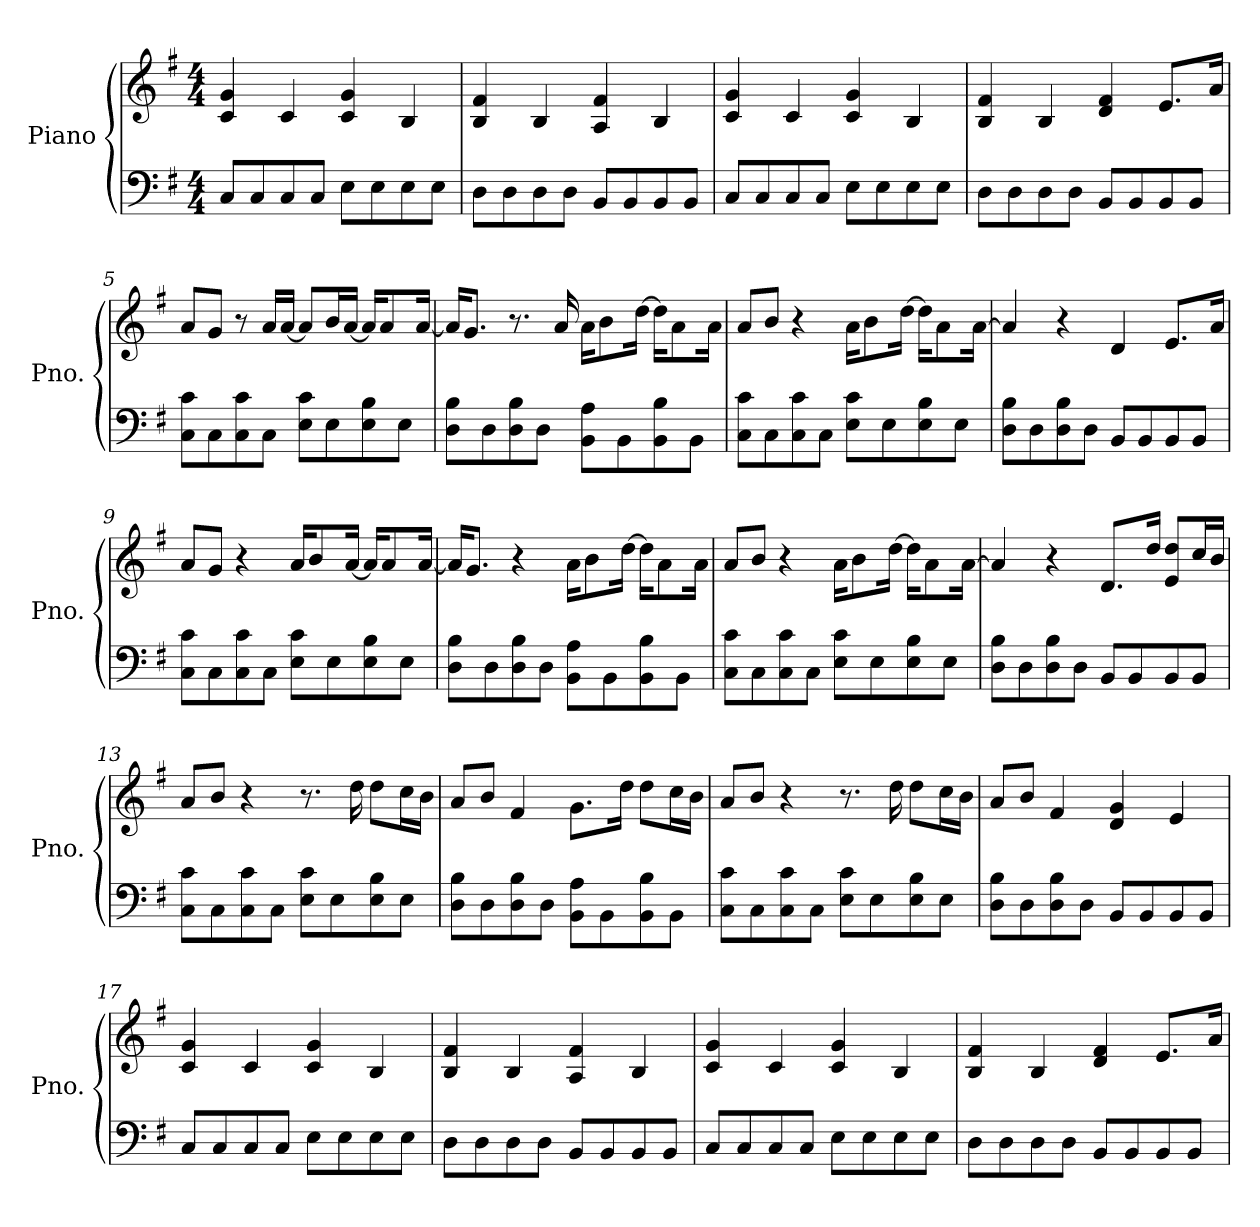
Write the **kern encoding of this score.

**kern	**kern
*part1	*part1
*staff2	*staff1
*I"Piano	*
*I'Pno.	*
*clefF4	*clefG2
*k[f#]	*k[f#]
*M4/4	*M4/4
*MM68	*MM68
=1	=1
8C/L	4c/ 4g/
8C/	.
8C/	4c/
8C/J	.
8E\L	4c/ 4g/
8E\	.
8E\	4B/
8E\J	.
=2	=2
8D\L	4B/ 4f#/
8D\	.
8D\	4B/
8D\J	.
8BB/L	4A/ 4f#/
8BB/	.
8BB/	4B/
8BB/J	.
=3	=3
8C/L	4c/ 4g/
8C/	.
8C/	4c/
8C/J	.
8E\L	4c/ 4g/
8E\	.
8E\	4B/
8E\J	.
=4	=4
8D\L	4B/ 4f#/
8D\	.
8D\	4B/
8D\J	.
8BB/L	4d/ 4f#/
8BB/	.
8BB/	8.e/L
8BB/J	.
.	16a/Jk
!!LO:LB:g=z
=5	=5
8C\ 8c\L	8a/L
8C\	8g/J
8C\ 8c\	8r
8C\J	16a/LL
.	[16a/JJ
8E\ 8c\L	8a/L]
8E\	16b/L
.	[16a/JJ
8E\ 8B\	16a/KL]
.	8a/
8E\J	.
.	[16a/Jk
=6	=6
8D\ 8B\L	16a/KL]
.	8.g/J
8D\	.
8D\ 8B\	8.r
8D\J	.
.	16a/
8BB\ 8A\L	16a\KL
.	8b\
8BB\	.
.	[16dd\Jk
8BB\ 8B\	16dd\KL]
.	8a\
8BB\J	.
.	16a\Jk
=7	=7
8C\ 8c\L	8a/L
8C\	8b/J
8C\ 8c\	4r
8C\J	.
8E\ 8c\L	16a\KL
.	8b\
8E\	.
.	[16dd\Jk
8E\ 8B\	16dd\KL]
.	8a\
8E\J	.
.	[16a\Jk
=8	=8
8D\ 8B\L	4a/]
8D\	.
8D\ 8B\	4r
8D\J	.
8BB/L	4d/
8BB/	.
8BB/	8.e/L
8BB/J	.
.	16a/Jk
!!LO:LB:g=z
=9	=9
8C\ 8c\L	8a/L
8C\	8g/J
8C\ 8c\	4r
8C\J	.
8E\ 8c\L	16a/KL
.	8b/
8E\	.
.	[16a/Jk
8E\ 8B\	16a/KL]
.	8a/
8E\J	.
.	[16a/Jk
=10	=10
8D\ 8B\L	16a/KL]
.	8.g/J
8D\	.
8D\ 8B\	4r
8D\J	.
8BB\ 8A\L	16a\KL
.	8b\
8BB\	.
.	[16dd\Jk
8BB\ 8B\	16dd\KL]
.	8a\
8BB\J	.
.	16a\Jk
=11	=11
8C\ 8c\L	8a/L
8C\	8b/J
8C\ 8c\	4r
8C\J	.
8E\ 8c\L	16a\KL
.	8b\
8E\	.
.	[16dd\Jk
8E\ 8B\	16dd\KL]
.	8a\
8E\J	.
.	[16a\Jk
=12	=12
8D\ 8B\L	4a/]
8D\	.
8D\ 8B\	4r
8D\J	.
8BB/L	8.d/L
8BB/	.
.	16dd/Jk
8BB/	8e/ 8dd/L
8BB/J	16cc/L
.	16b/JJ
!!LO:LB:g=z
=13	=13
8C\ 8c\L	8a/L
8C\	8b/J
8C\ 8c\	4r
8C\J	.
8E\ 8c\L	8.r
8E\	.
.	16dd\
8E\ 8B\	8dd\L
8E\J	16cc\L
.	16b\JJ
=14	=14
8D\ 8B\L	8a/L
8D\	8b/J
8D\ 8B\	4f#/
8D\J	.
8BB\ 8A\L	8.g\L
8BB\	.
.	16dd\Jk
8BB\ 8B\	8dd\L
8BB\J	16cc\L
.	16b\JJ
=15	=15
8C\ 8c\L	8a/L
8C\	8b/J
8C\ 8c\	4r
8C\J	.
8E\ 8c\L	8.r
8E\	.
.	16dd\
8E\ 8B\	8dd\L
8E\J	16cc\L
.	16b\JJ
=16	=16
8D\ 8B\L	8a/L
8D\	8b/J
8D\ 8B\	4f#/
8D\J	.
8BB/L	4d/ 4g/
8BB/	.
8BB/	4e/
8BB/J	.
!!LO:LB:g=z
=17	=17
8C/L	4c/ 4g/
8C/	.
8C/	4c/
8C/J	.
8E\L	4c/ 4g/
8E\	.
8E\	4B/
8E\J	.
=18	=18
8D\L	4B/ 4f#/
8D\	.
8D\	4B/
8D\J	.
8BB/L	4A/ 4f#/
8BB/	.
8BB/	4B/
8BB/J	.
=19	=19
8C/L	4c/ 4g/
8C/	.
8C/	4c/
8C/J	.
8E\L	4c/ 4g/
8E\	.
8E\	4B/
8E\J	.
=20	=20
8D\L	4B/ 4f#/
8D\	.
8D\	4B/
8D\J	.
8BB/L	4d/ 4f#/
8BB/	.
8BB/	8.e/L
8BB/J	.
.	16a/Jk
=	=
*-	*-
